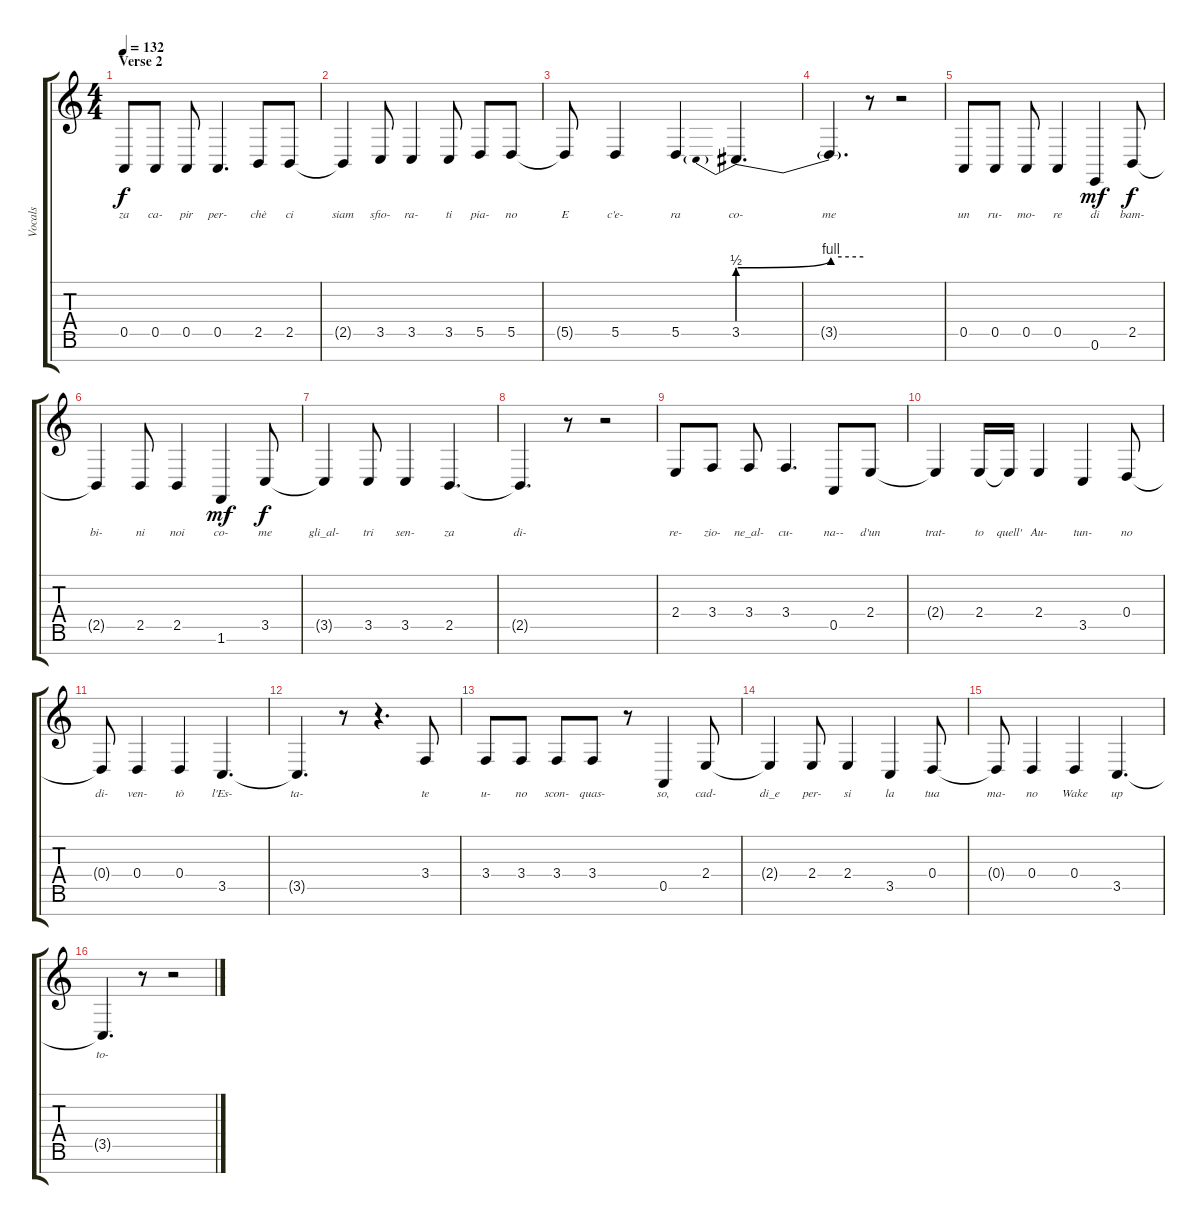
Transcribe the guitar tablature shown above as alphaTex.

\track ("Vocals" "Vocals") {instrument lead6voice}
\staff {score tabs}
\tuning (E4 B3 G3 D3 A2 E2 B1) {hide}
\ts (4 4)
\section ("" "Verse 2")
\tempo 132
\clef g2
\ks aminor
0.5.8{lyrics (0 "za") lyrics (1 "") lyrics (2 "") lyrics (3 "") lyrics (4 "") dy f volume 13} 0.5.8{lyrics (0 "ca-") lyrics (1 "") lyrics (2 "") lyrics (3 "") lyrics (4 "")} 0.5.8{lyrics (0 "pir") lyrics (1 "") lyrics (2 "") lyrics (3 "") lyrics (4 "")} 0.5.4{d lyrics (0 "per-") lyrics (1 "") lyrics (2 "") lyrics (3 "") lyrics (4 "")} 2.5.8{lyrics (0 "chè") lyrics (1 "") lyrics (2 "") lyrics (3 "") lyrics (4 "")} 2.5.8{lyrics (0 "ci") lyrics (1 "") lyrics (2 "") lyrics (3 "") lyrics (4 "")} |
2.5{t}.4{lyrics (0 "siam") lyrics (1 "") lyrics (2 "") lyrics (3 "") lyrics (4 "")} 3.5.8{lyrics (0 "sfio-") lyrics (1 "") lyrics (2 "") lyrics (3 "") lyrics (4 "")} 3.5.4{lyrics (0 "ra-") lyrics (1 "") lyrics (2 "") lyrics (3 "") lyrics (4 "")} 3.5.8{lyrics (0 "ti") lyrics (1 "") lyrics (2 "") lyrics (3 "") lyrics (4 "")} 5.5.8{lyrics (0 "pia-") lyrics (1 "") lyrics (2 "") lyrics (3 "") lyrics (4 "")} 5.5.8{lyrics (0 "no") lyrics (1 "") lyrics (2 "") lyrics (3 "") lyrics (4 "")} |
5.5{t}.8{lyrics (0 "E") lyrics (1 "") lyrics (2 "") lyrics (3 "") lyrics (4 "")} 5.5.4{lyrics (0 "c'e-") lyrics (1 "") lyrics (2 "") lyrics (3 "") lyrics (4 "")} 5.5.4{lyrics (0 "ra") lyrics (1 "") lyrics (2 "") lyrics (3 "") lyrics (4 "")} 3.5{be (prebendbend 0 2 60 4)}.4{d lyrics (0 "co-") lyrics (1 "") lyrics (2 "") lyrics (3 "") lyrics (4 "")} |
3.5{be (hold 0 4 60 4) t}.4{d lyrics (0 "me") lyrics (1 "") lyrics (2 "") lyrics (3 "") lyrics (4 "")} r.8 r.2 |
0.5.8{lyrics (0 "un") lyrics (1 "") lyrics (2 "") lyrics (3 "") lyrics (4 "")} 0.5.8{lyrics (0 "ru-") lyrics (1 "") lyrics (2 "") lyrics (3 "") lyrics (4 "")} 0.5.8{lyrics (0 "mo-") lyrics (1 "") lyrics (2 "") lyrics (3 "") lyrics (4 "")} 0.5.4{lyrics (0 "re") lyrics (1 "") lyrics (2 "") lyrics (3 "") lyrics (4 "")} 0.6.4{lyrics (0 "di") lyrics (1 "") lyrics (2 "") lyrics (3 "") lyrics (4 "") dy mf} 2.5.8{lyrics (0 "bam-") lyrics (1 "") lyrics (2 "") lyrics (3 "") lyrics (4 "") dy f} |
2.5{t}.4{lyrics (0 "bi-") lyrics (1 "") lyrics (2 "") lyrics (3 "") lyrics (4 "")} 2.5.8{lyrics (0 "ni") lyrics (1 "") lyrics (2 "") lyrics (3 "") lyrics (4 "")} 2.5.4{lyrics (0 "noi") lyrics (1 "") lyrics (2 "") lyrics (3 "") lyrics (4 "")} 1.6.4{lyrics (0 "co-") lyrics (1 "") lyrics (2 "") lyrics (3 "") lyrics (4 "") dy mf} 3.5.8{lyrics (0 "me") lyrics (1 "") lyrics (2 "") lyrics (3 "") lyrics (4 "") dy f} |
3.5{t}.4{lyrics (0 "gli_al-") lyrics (1 "") lyrics (2 "") lyrics (3 "") lyrics (4 "")} 3.5.8{lyrics (0 "tri") lyrics (1 "") lyrics (2 "") lyrics (3 "") lyrics (4 "")} 3.5.4{lyrics (0 "sen-") lyrics (1 "") lyrics (2 "") lyrics (3 "") lyrics (4 "")} 2.5.4{d lyrics (0 "za") lyrics (1 "") lyrics (2 "") lyrics (3 "") lyrics (4 "")} |
2.5{t}.4{d lyrics (0 "di-") lyrics (1 "") lyrics (2 "") lyrics (3 "") lyrics (4 "")} r.8 r.2 |
2.4.8{lyrics (0 "re-") lyrics (1 "") lyrics (2 "") lyrics (3 "") lyrics (4 "")} 3.4.8{lyrics (0 "zio-") lyrics (1 "") lyrics (2 "") lyrics (3 "") lyrics (4 "")} 3.4.8{lyrics (0 "ne_al-") lyrics (1 "") lyrics (2 "") lyrics (3 "") lyrics (4 "")} 3.4.4{d lyrics (0 "cu-") lyrics (1 "") lyrics (2 "") lyrics (3 "") lyrics (4 "")} 0.5.8{lyrics (0 "na--") lyrics (1 "") lyrics (2 "") lyrics (3 "") lyrics (4 "")} 2.4.8{lyrics (0 "d'un") lyrics (1 "") lyrics (2 "") lyrics (3 "") lyrics (4 "")} |
2.4{t}.4{lyrics (0 "trat-") lyrics (1 "") lyrics (2 "") lyrics (3 "") lyrics (4 "")} 2.4.16{lyrics (0 "to") lyrics (1 "") lyrics (2 "") lyrics (3 "") lyrics (4 "")} 2.4{t}.16{lyrics (0 "quell'") lyrics (1 "") lyrics (2 "") lyrics (3 "") lyrics (4 "")} 2.4.4{lyrics (0 "Au-") lyrics (1 "") lyrics (2 "") lyrics (3 "") lyrics (4 "")} 3.5.4{lyrics (0 "tun-") lyrics (1 "") lyrics (2 "") lyrics (3 "") lyrics (4 "")} 0.4.8{lyrics (0 "no") lyrics (1 "") lyrics (2 "") lyrics (3 "") lyrics (4 "")} |
0.4{t}.8{lyrics (0 "di-") lyrics (1 "") lyrics (2 "") lyrics (3 "") lyrics (4 "")} 0.4.4{lyrics (0 "ven-") lyrics (1 "") lyrics (2 "") lyrics (3 "") lyrics (4 "")} 0.4.4{lyrics (0 "tò") lyrics (1 "") lyrics (2 "") lyrics (3 "") lyrics (4 "")} 3.5.4{d lyrics (0 "l'Es-") lyrics (1 "") lyrics (2 "") lyrics (3 "") lyrics (4 "")} |
3.5{t}.4{d lyrics (0 "ta-") lyrics (1 "") lyrics (2 "") lyrics (3 "") lyrics (4 "")} r.8 r.4{d} 3.4.8{lyrics (0 "te") lyrics (1 "") lyrics (2 "") lyrics (3 "") lyrics (4 "")} |
3.4.8{lyrics (0 "u-") lyrics (1 "") lyrics (2 "") lyrics (3 "") lyrics (4 "")} 3.4.8{lyrics (0 "no") lyrics (1 "") lyrics (2 "") lyrics (3 "") lyrics (4 "")} 3.4.8{lyrics (0 "scon-") lyrics (1 "") lyrics (2 "") lyrics (3 "") lyrics (4 "")} 3.4.8{lyrics (0 "quas-") lyrics (1 "") lyrics (2 "") lyrics (3 "") lyrics (4 "")} r.8 0.5.4{lyrics (0 "so,") lyrics (1 "") lyrics (2 "") lyrics (3 "") lyrics (4 "")} 2.4.8{lyrics (0 "cad-") lyrics (1 "") lyrics (2 "") lyrics (3 "") lyrics (4 "")} |
2.4{t}.4{lyrics (0 "di_e") lyrics (1 "") lyrics (2 "") lyrics (3 "") lyrics (4 "")} 2.4.8{lyrics (0 "per-") lyrics (1 "") lyrics (2 "") lyrics (3 "") lyrics (4 "")} 2.4.4{lyrics (0 "si") lyrics (1 "") lyrics (2 "") lyrics (3 "") lyrics (4 "")} 3.5.4{lyrics (0 "la") lyrics (1 "") lyrics (2 "") lyrics (3 "") lyrics (4 "")} 0.4.8{lyrics (0 "tua") lyrics (1 "") lyrics (2 "") lyrics (3 "") lyrics (4 "")} |
0.4{t}.8{lyrics (0 "ma-") lyrics (1 "") lyrics (2 "") lyrics (3 "") lyrics (4 "")} 0.4.4{lyrics (0 "no") lyrics (1 "") lyrics (2 "") lyrics (3 "") lyrics (4 "")} 0.4.4{lyrics (0 "Wake") lyrics (1 "") lyrics (2 "") lyrics (3 "") lyrics (4 "")} 3.5.4{d lyrics (0 "up") lyrics (1 "") lyrics (2 "") lyrics (3 "") lyrics (4 "")} |
3.5{t}.4{d lyrics (0 "to-") lyrics (1 "") lyrics (2 "") lyrics (3 "") lyrics (4 "")} r.8 r.2
